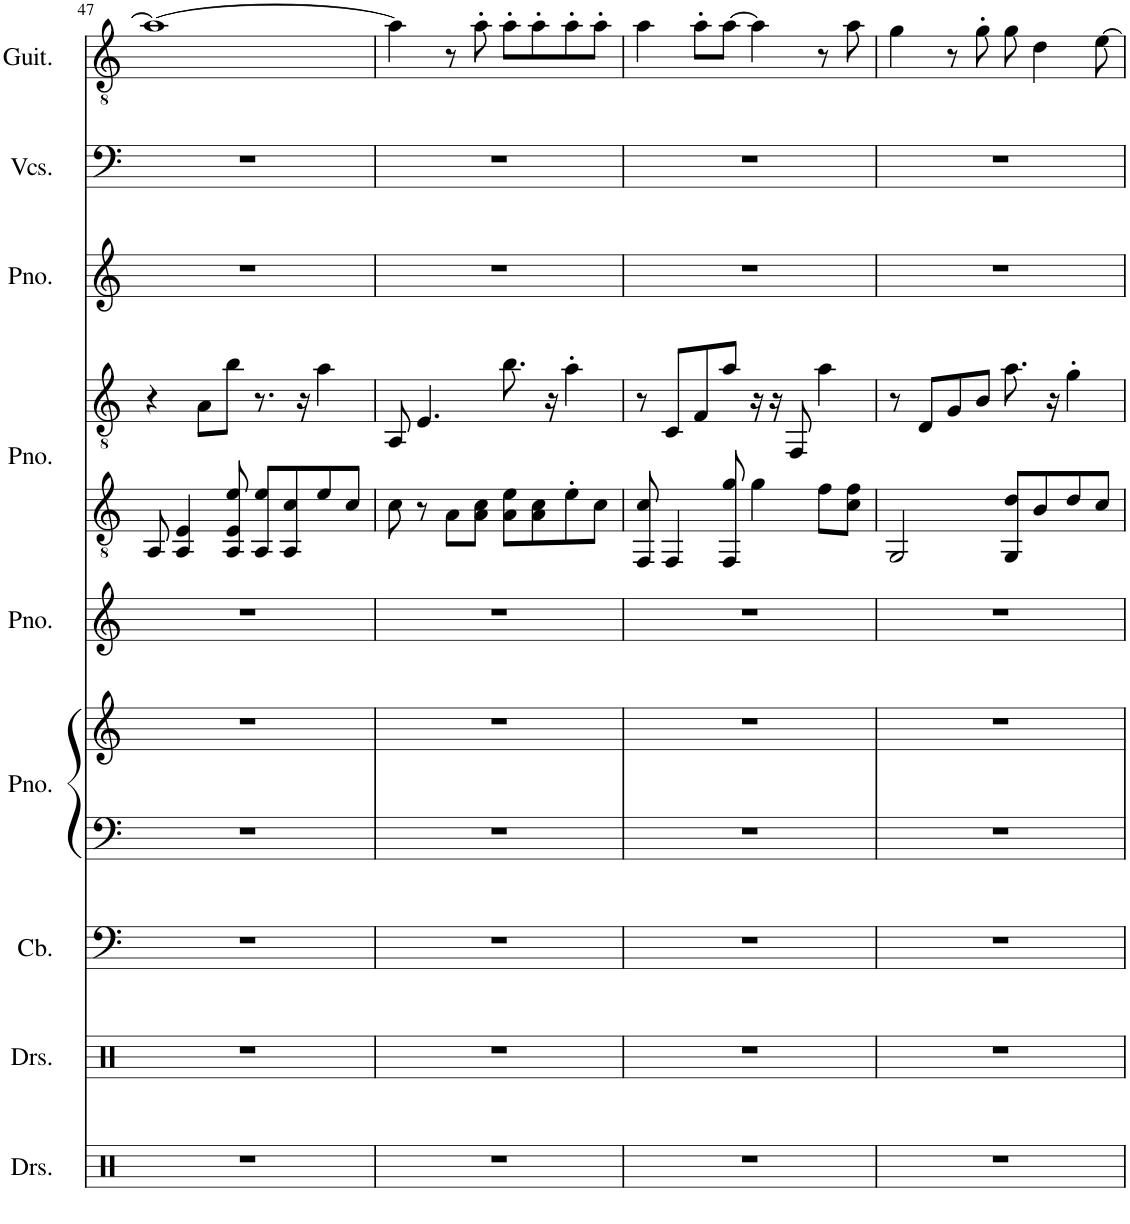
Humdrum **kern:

**kern	**kern	**kern	**kern	**kern	**kern	**kern	**kern	**kern	**kern	**kern
*part9	*part8	*part7	*part6	*part6	*part5	*part4	*part4	*part3	*part2	*part1
*staff11	*staff10	*staff9	*staff8	*staff7	*staff6	*staff5	*staff4	*staff3	*staff2	*staff1
*I"Drumset	*I"Drumset	*I"Contrabass	*I"Piano	*	*I"Piano	*I"Piano	*	*I"Piano	*I"Violoncellos	*I"Classical Guitar
*I'Drs.	*I'Drs.	*I'Cb.	*I'Pno.	*	*I'Pno.	*I'Pno.	*	*I'Pno.	*I'Vcs.	*I'Guit.
!!LO:PB:g=z
*clefX	*clefX	*clefF4	*clefF4	*clefG2	*clefG2	*clefGv2	*clefGv2	*clefG2	*clefF4	*clefGv2
*	*	*Trd7c12	*	*	*	*	*	*	*	*
*k[]	*k[]	*k[]	*k[]	*k[]	*k[]	*k[]	*k[]	*k[]	*k[]	*k[]
*M4/4	*M4/4	*M4/4	*M4/4	*M4/4	*M4/4	*M4/4	*M4/4	*M4/4	*M4/4	*M4/4
=47	=47	=47	=47	=47	=47	=47	=47	=47	=47	=47
1r	1r	1r	1r	1r	1r	8AA/	4r	1r	1r	1a_
.	.	.	.	.	.	4AA/ 4E/	.	.	.	.
.	.	.	.	.	.	.	8A\L	.	.	.
.	.	.	.	.	.	8AA/ 8E/ 8e/	8b\J	.	.	.
.	.	.	.	.	.	8AA/ 8e/L	8.r	.	.	.
.	.	.	.	.	.	8AA/ 8c/	.	.	.	.
.	.	.	.	.	.	.	16r	.	.	.
.	.	.	.	.	.	8e/	4a\	.	.	.
.	.	.	.	.	.	8c/J	.	.	.	.
=48	=48	=48	=48	=48	=48	=48	=48	=48	=48	=48
1r	1r	1r	1r	1r	1r	8c\	8AA/	1r	1r	4a\]
.	.	.	.	.	.	8r	4.E/	.	.	.
.	.	.	.	.	.	8A\L	.	.	.	8r
.	.	.	.	.	.	8A\ 8c\J	.	.	.	8a'\
.	.	.	.	.	.	8A\ 8e\L	8.b\	.	.	8a'\L
.	.	.	.	.	.	8A\ 8c\	.	.	.	8a'\
.	.	.	.	.	.	.	16r	.	.	.
.	.	.	.	.	.	8e'\	4a'\	.	.	8a'\
.	.	.	.	.	.	8c\J	.	.	.	8a'\J
=49	=49	=49	=49	=49	=49	=49	=49	=49	=49	=49
1r	1r	1r	1r	1r	1r	8FF/ 8c/	8r	1r	1r	4a\
.	.	.	.	.	.	4FF/	8C/L	.	.	.
.	.	.	.	.	.	.	8F/	.	.	8a'\L
.	.	.	.	.	.	8FF/ 8g/	8a/J	.	.	[8a\J
.	.	.	.	.	.	4g\	16r	.	.	4a\]
.	.	.	.	.	.	.	16r	.	.	.
.	.	.	.	.	.	.	8FF/	.	.	.
.	.	.	.	.	.	8f\L	4a\	.	.	8r
.	.	.	.	.	.	8c\ 8f\J	.	.	.	8a\
=50	=50	=50	=50	=50	=50	=50	=50	=50	=50	=50
1r	1r	1r	1r	1r	1r	2GG/	8r	1r	1r	4g\
.	.	.	.	.	.	.	8D/L	.	.	.
.	.	.	.	.	.	.	8G/	.	.	8r
.	.	.	.	.	.	.	8B/J	.	.	8g'\
.	.	.	.	.	.	8GG/ 8d/L	8.a\	.	.	8g\
.	.	.	.	.	.	8B/	.	.	.	4d\
.	.	.	.	.	.	.	16r	.	.	.
.	.	.	.	.	.	8d/	4g'\	.	.	.
.	.	.	.	.	.	8c/J	.	.	.	[8e\
=	=	=	=	=	=	=	=	=	=	=
*-	*-	*-	*-	*-	*-	*-	*-	*-	*-	*-
